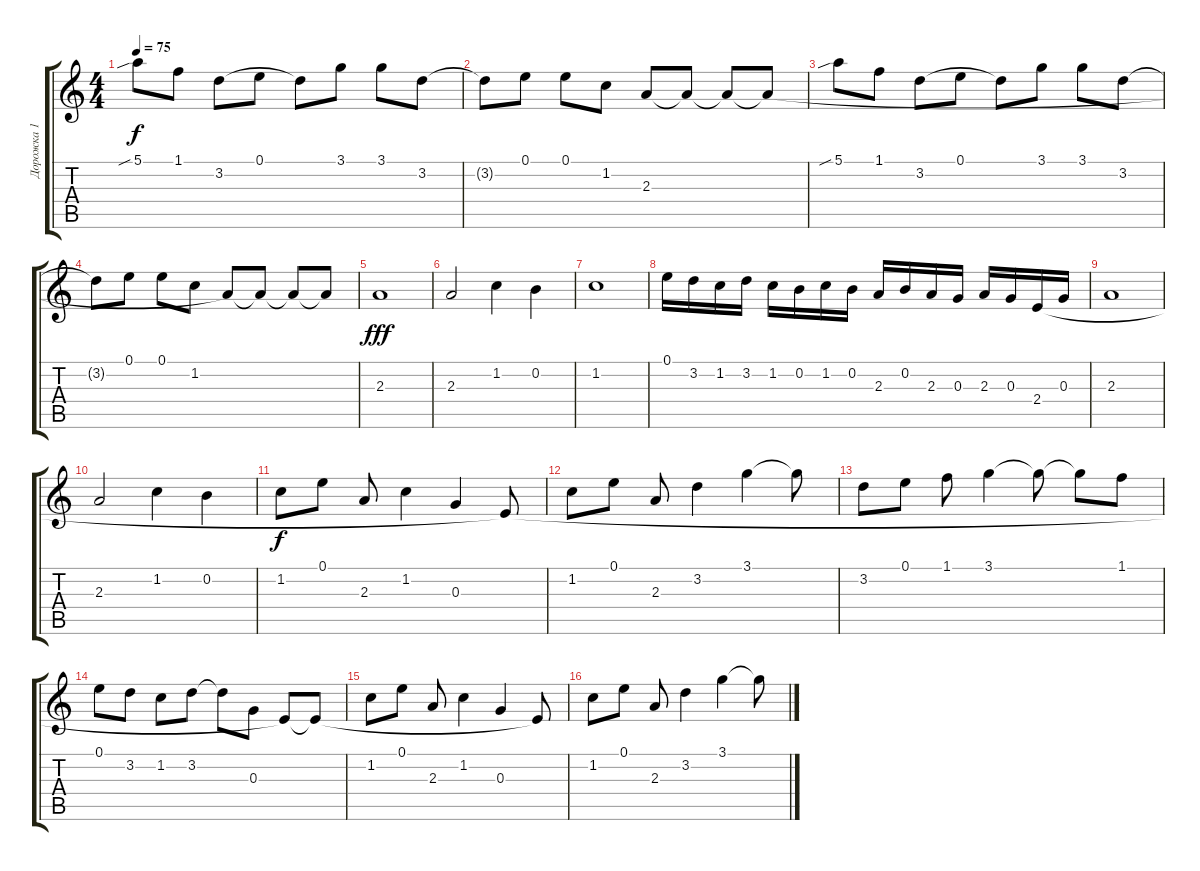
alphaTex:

\track ("Дорожка 1" "Дорожка 1") {instrument overdrivenguitar}
\staff {score tabs}
\tuning (E4 B3 G3 D3 A2 E2) {hide}
\ts (4 4)
\tempo 75
\clef g2
\ks c
5.1{sib}.8{dy f} 1.1.8 3.2.8 0.1.8 3.2{t}.8 3.1.8 3.1.8 3.2.8 |
3.2{t}.8 0.1.8 0.1.8 1.2.8 2.3{t}.8 2.3{t}.8 2.3{t}.8 2.3{t}.8 |
5.1{sib}.8 1.1.8 3.2.8 0.1.8 3.2{t}.8 3.1.8 3.1.8 3.2.8 |
3.2{t}.8 0.1.8 0.1.8 1.2.8 2.3{t}.8 2.3{t}.8 2.3{t}.8 2.3{t}.8 |
2.3.1{dy fff} |
2.3.2 1.2.4 0.2.4 |
1.2.1 |
0.1.16 3.2.16 1.2.16 3.2.16 1.2.16 0.2.16 1.2.16 0.2.16 2.3.16 0.2.16 2.3.16 0.3.16 2.3.16 0.3.16 2.4.16 0.3.16 |
2.3.1 |
2.3.2 1.2.4 0.2.4 |
1.2.8{dy f} 0.1.8 2.3.8 1.2.4 0.3.4 2.4{t}.8 |
1.2.8 0.1.8 2.3.8 3.2.4 3.1.4 3.1{t}.8 |
3.2.8 0.1.8 1.1.8 3.1.4 3.1{t}.8 3.1{t}.8 1.1.8 |
0.1.8 3.2.8 1.2.8 3.2.8 3.2{t}.8 0.3.8 2.4{t}.8 2.4{t}.8 |
1.2.8 0.1.8 2.3.8 1.2.4 0.3.4 2.4{t}.8 |
1.2.8 0.1.8 2.3.8 3.2.4 3.1.4 3.1{t}.8
